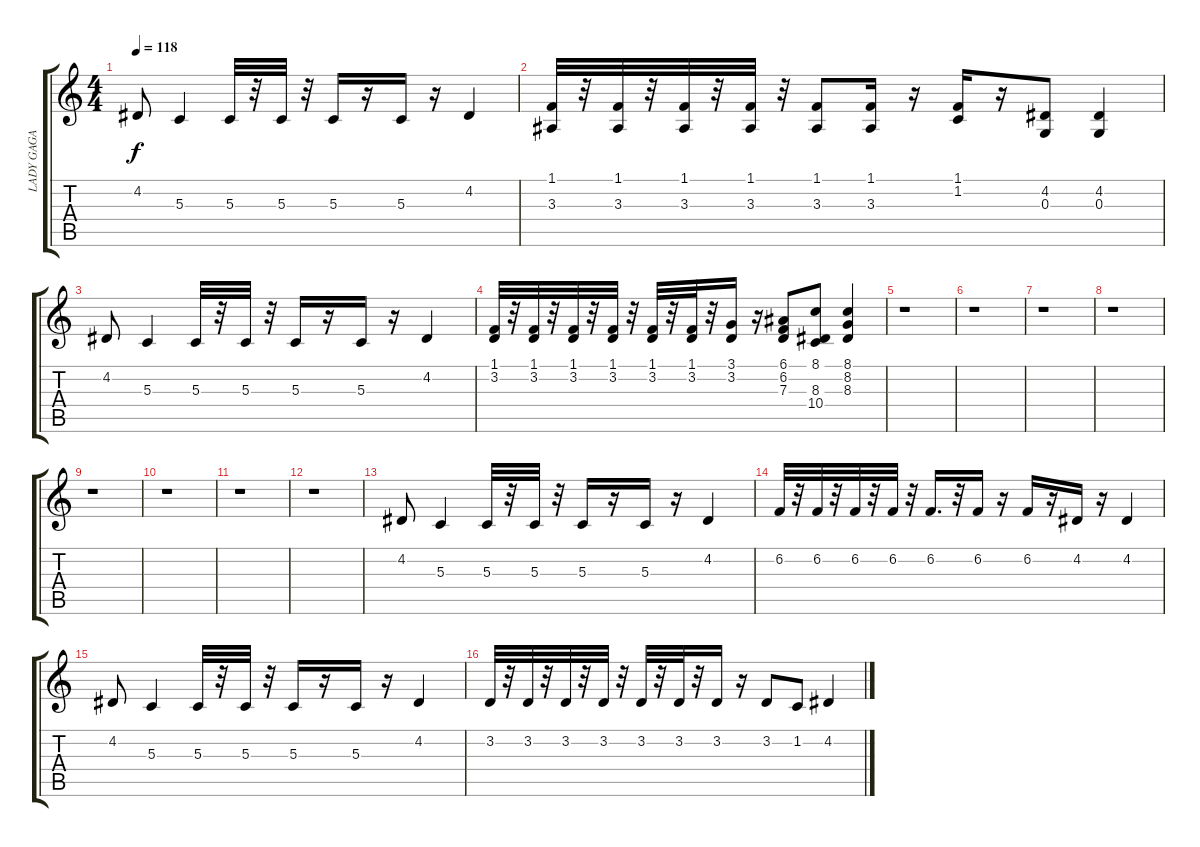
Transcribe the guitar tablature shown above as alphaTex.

\track ("LADY GAGA VOICE" "LADY GAGA ") {instrument clarinet}
\staff {score tabs}
\tuning (E4 B3 G3 D3 A2 E2) {hide}
\ts (4 4)
\tempo 118
\clef g2
\ks c
4.2.8{dy f} 5.3.4 5.3.32 r.32 5.3.32 r.32 5.3.16 r.16 5.3.16 r.16 4.2.4 |
(1.1 3.3).32 r.32 (1.1 3.3).32 r.32 (1.1 3.3).32 r.32 (1.1 3.3).32 r.32 (1.1 3.3).8 (1.1 3.3).16 r.16 (1.1 1.2).16 r.16 (4.2 0.3).8 (4.2 0.3).4 |
4.2.8 5.3.4 5.3.32 r.32 5.3.32 r.32 5.3.16 r.16 5.3.16 r.16 4.2.4 |
(1.1 3.2).32 r.32 (1.1 3.2).32 r.32 (1.1 3.2).32 r.32 (1.1 3.2).32 r.32 (1.1 3.2).32 r.32 (1.1 3.2).32 r.32 (3.1 3.2).16 r.16 (6.1 6.2 7.3).8 (8.1 8.3 10.4).8 (8.1 8.2 8.3).4 |
r.1 |
r.1 |
r.1 |
r.1 |
r.1 |
r.1 |
r.1 |
r.1 |
4.2.8 5.3.4 5.3.32 r.32 5.3.32 r.32 5.3.16 r.16 5.3.16 r.16 4.2.4 |
6.2.32 r.32 6.2.32 r.32 6.2.32 r.32 6.2.32 r.32 6.2.16{d} r.32 6.2.16 r.16 6.2.16 r.16 4.2.16 r.16 4.2.4 |
4.2.8 5.3.4 5.3.32 r.32 5.3.32 r.32 5.3.16 r.16 5.3.16 r.16 4.2.4 |
3.2.32 r.32 3.2.32 r.32 3.2.32 r.32 3.2.32 r.32 3.2.32 r.32 3.2.32 r.32 3.2.16 r.16 3.2.8 1.2.8 4.2.4
